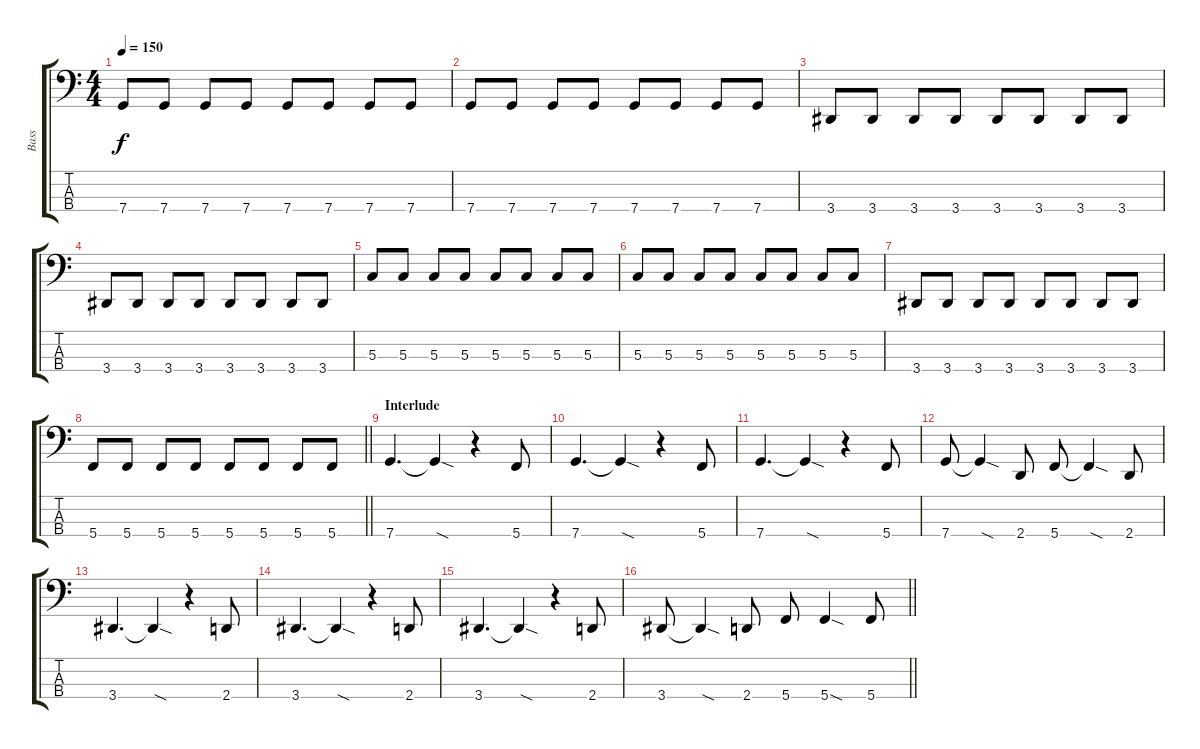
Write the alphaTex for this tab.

\track ("Bass" "Bass") {instrument electricbassfinger}
\staff {score tabs}
\tuning (F2 C2 G1 C1) {hide}
\ts (4 4)
\tempo 150
\clef f4
\ks c
7.4.8{dy f} 7.4.8 7.4.8 7.4.8 7.4.8 7.4.8 7.4.8 7.4.8 |
7.4.8 7.4.8 7.4.8 7.4.8 7.4.8 7.4.8 7.4.8 7.4.8 |
3.4.8 3.4.8 3.4.8 3.4.8 3.4.8 3.4.8 3.4.8 3.4.8 |
3.4.8 3.4.8 3.4.8 3.4.8 3.4.8 3.4.8 3.4.8 3.4.8 |
5.3.8 5.3.8 5.3.8 5.3.8 5.3.8 5.3.8 5.3.8 5.3.8 |
5.3.8 5.3.8 5.3.8 5.3.8 5.3.8 5.3.8 5.3.8 5.3.8 |
3.4.8 3.4.8 3.4.8 3.4.8 3.4.8 3.4.8 3.4.8 3.4.8 |
\barLineRight lightlight
5.4.8 5.4.8 5.4.8 5.4.8 5.4.8 5.4.8 5.4.8 5.4.8 |
\section ("" "Interlude")
7.4.4{d} 7.4{sod t}.4 r.4 5.4.8 |
7.4.4{d} 7.4{sod t}.4 r.4 5.4.8 |
7.4.4{d} 7.4{sod t}.4 r.4 5.4.8 |
7.4.8 7.4{sod t}.4 2.4.8 5.4.8 5.4{sod t}.4 2.4.8 |
3.4.4{d} 3.4{sod t}.4 r.4 2.4.8 |
3.4.4{d} 3.4{sod t}.4 r.4 2.4.8 |
3.4.4{d} 3.4{sod t}.4 r.4 2.4.8 |
\barLineRight lightlight
3.4.8 3.4{sod t}.4 2.4.8 5.4.8 5.4{sod}.4 5.4.8
